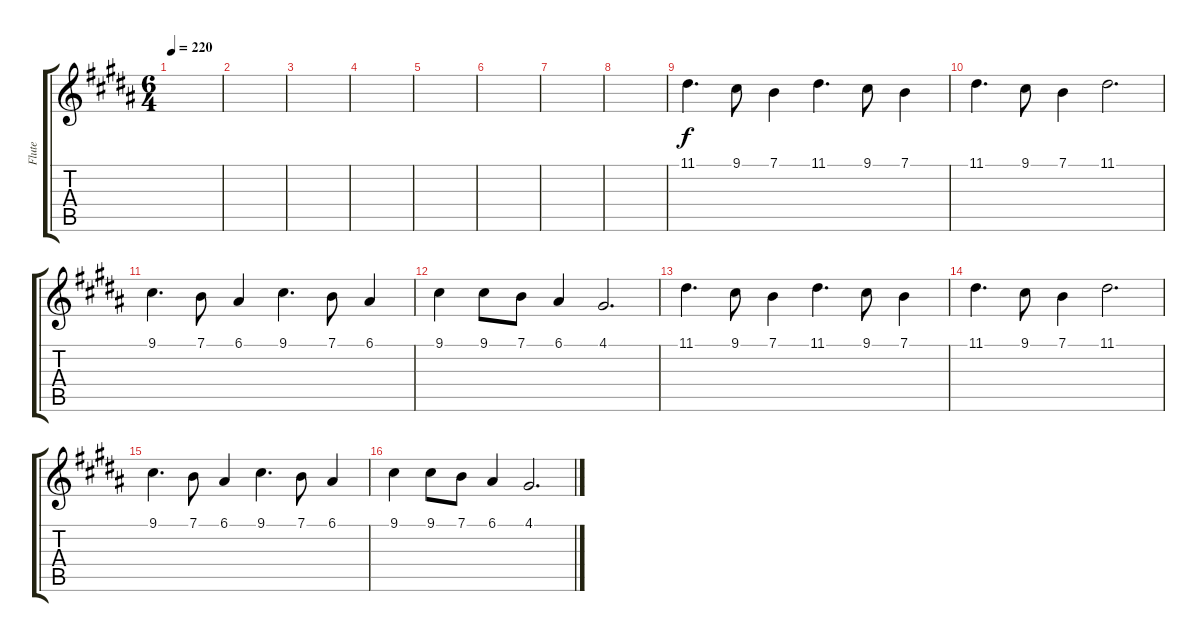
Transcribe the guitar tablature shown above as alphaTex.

\track ("Flute" "Flute") {instrument flute}
\staff {score tabs}
\tuning (E4 B3 G3 D3 A2 E2) {hide}
\ts (6 4)
\tempo 220
\clef g2
\ks g#minor
|
|
|
|
|
|
|
|
11.1.4{d volume 10} 9.1.8 7.1.4 11.1.4{d} 9.1.8 7.1.4 |
11.1.4{d} 9.1.8 7.1.4 11.1.2{d} |
9.1.4{d} 7.1.8 6.1.4 9.1.4{d} 7.1.8 6.1.4 |
9.1.4 9.1.8 7.1.8 6.1.4 4.1.2{d} |
11.1.4{d} 9.1.8 7.1.4 11.1.4{d} 9.1.8 7.1.4 |
11.1.4{d} 9.1.8 7.1.4 11.1.2{d} |
9.1.4{d} 7.1.8 6.1.4 9.1.4{d} 7.1.8 6.1.4 |
9.1.4 9.1.8 7.1.8 6.1.4 4.1.2{d}
